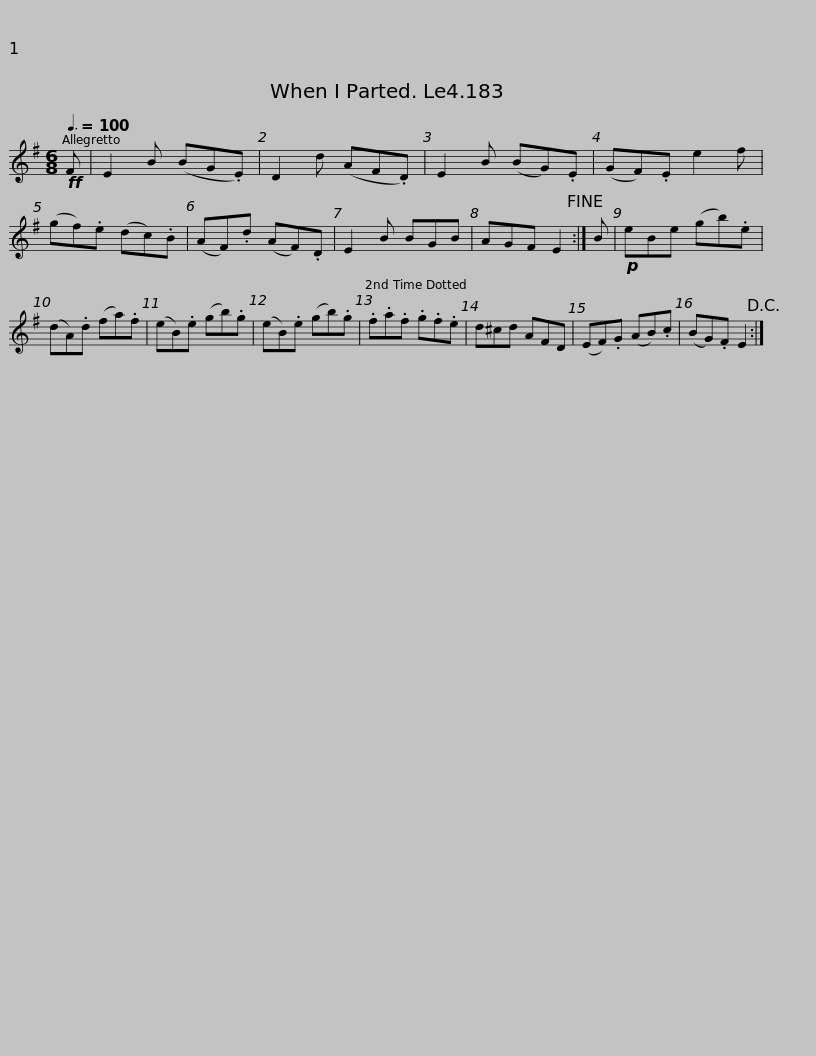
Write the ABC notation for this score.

X:1
L:1/8
Q:3/8=100
M:6/8
I:linebreak $
K:Emin
V:1 treble
V:1
!ff! F | E2 B (BG.E) | D2 d (AF.D) | E2 B (BG).E | (GF).E e2 f | %5
 (gf).e (dc).B | (AF).d (AF).D | E2 B BGB | AGF E2!fine! :|$ B | %10
!p! eBe (gb).e | (dA).d (fa).f | (eB).e (gb).g | (eB).e (gb).g | .f.a.f .g.f.e | %15
 d^cd AFD | (EF).G (AB).c |$ (BG).F E2!D.C.! :| %18
